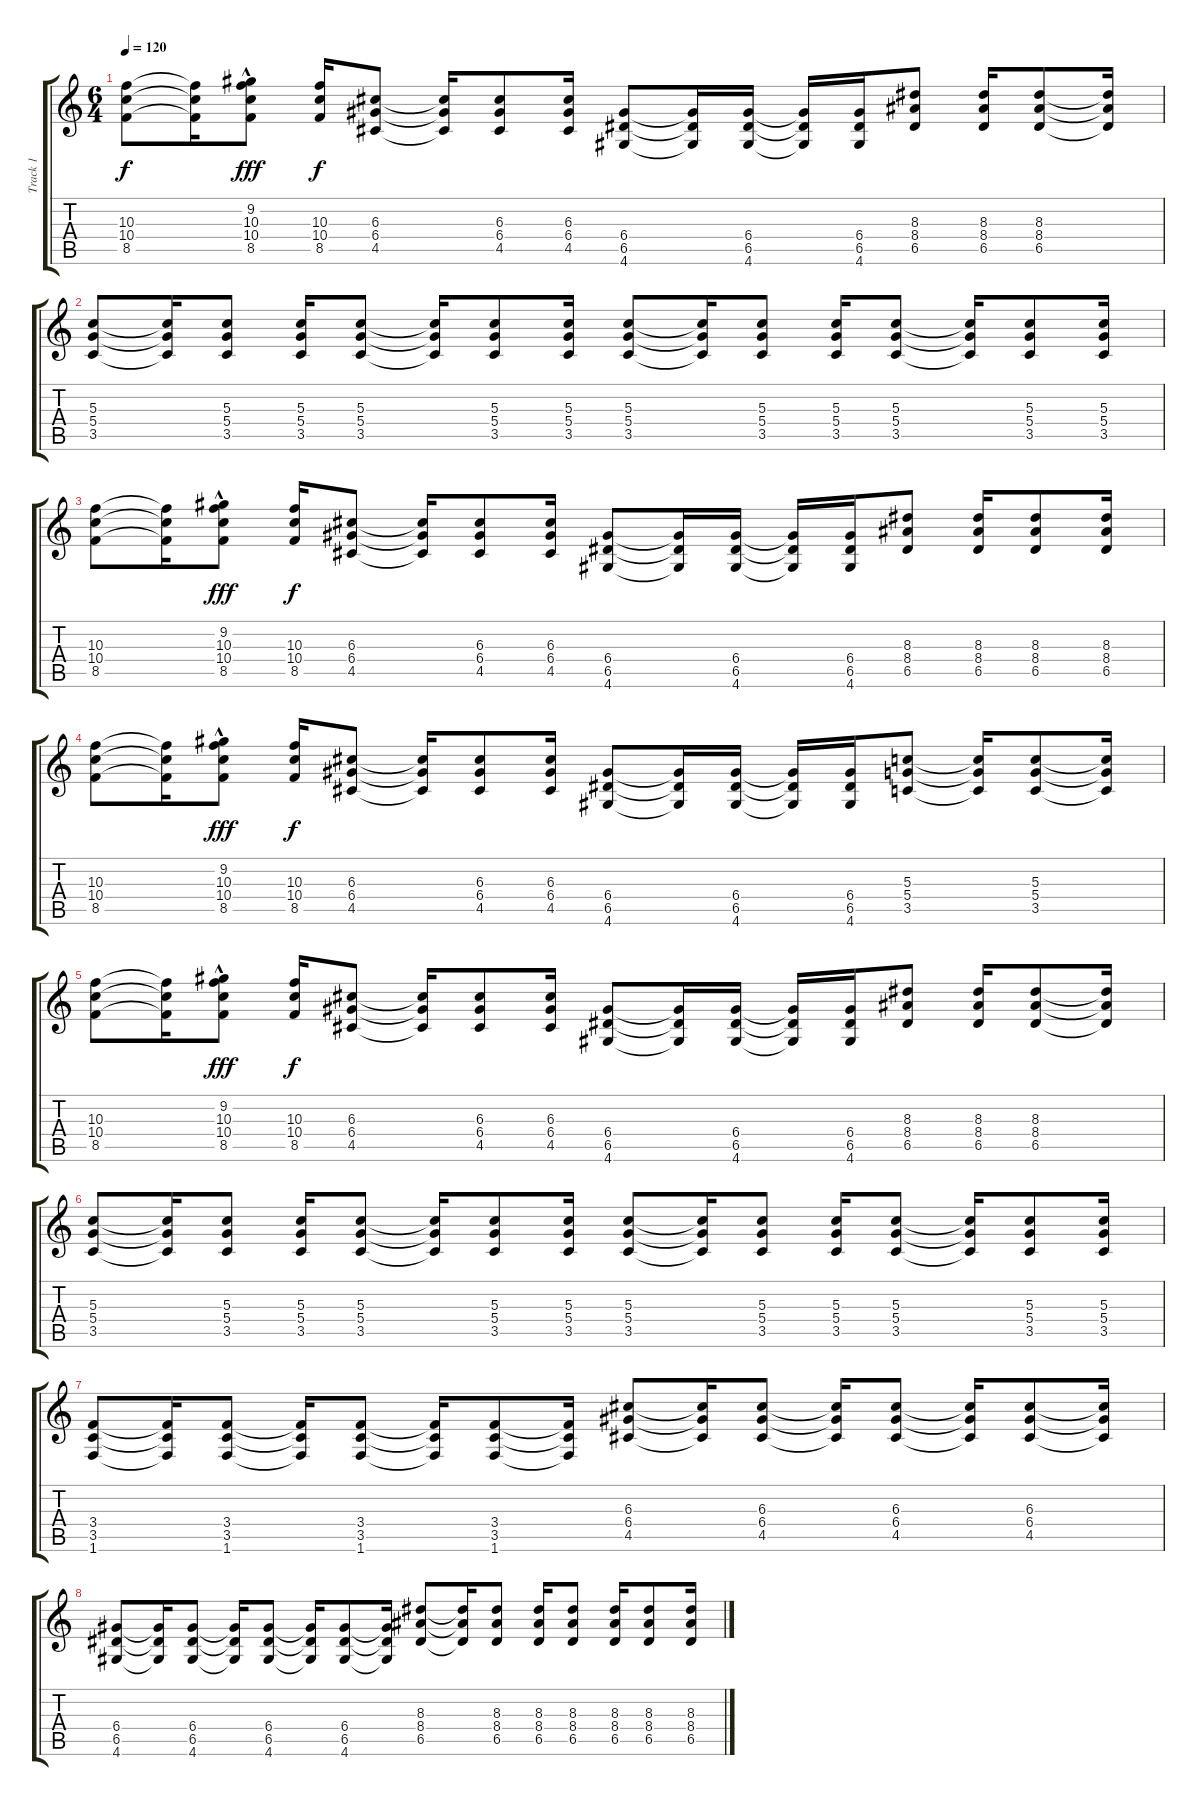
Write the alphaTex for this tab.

\track ("Track 1" "Track 1") {instrument distortionguitar}
\staff {score tabs}
\tuning (E4 B3 G3 D3 A2 E2) {hide}
\ts (6 4)
\tempo 120
\clef g2
\ks c
(10.3 10.4 8.5).8{dy f} (10.3{t} 10.4{t} 8.5{t}).16 (9.2{hac} 10.3 10.4 8.5).8{dy fff} (10.3 10.4 8.5).16{dy f} (6.3 6.4 4.5).8 (6.3{t} 6.4{t} 4.5{t}).16 (6.3 6.4 4.5).8 (6.3 6.4 4.5).16 (6.4 6.5 4.6).8 (6.4{t} 6.5{t} 4.6{t}).16 (6.4 6.5 4.6).16 (6.4{t} 6.5{t} 4.6{t}).16 (6.4 6.5 4.6).16 (8.3 8.4 6.5).8 (8.3 8.4 6.5).16 (8.3 8.4 6.5).8 (8.3{t} 8.4{t} 6.5{t}).16 |
(5.3 5.4 3.5).8 (5.3{t} 5.4{t} 3.5{t}).16 (5.3 5.4 3.5).8 (5.3 5.4 3.5).16 (5.3 5.4 3.5).8 (5.3{t} 5.4{t} 3.5{t}).16 (5.3 5.4 3.5).8 (5.3 5.4 3.5).16 (5.3 5.4 3.5).8 (5.3{t} 5.4{t} 3.5{t}).16 (5.3 5.4 3.5).8 (5.3 5.4 3.5).16 (5.3 5.4 3.5).8 (5.3{t} 5.4{t} 3.5{t}).16 (5.3 5.4 3.5).8 (5.3 5.4 3.5).16 |
(10.3 10.4 8.5).8 (10.3{t} 10.4{t} 8.5{t}).16 (9.2{hac} 10.3 10.4 8.5).8{dy fff} (10.3 10.4 8.5).16{dy f} (6.3 6.4 4.5).8 (6.3{t} 6.4{t} 4.5{t}).16 (6.3 6.4 4.5).8 (6.3 6.4 4.5).16 (6.4 6.5 4.6).8 (6.4{t} 6.5{t} 4.6{t}).16 (6.4 6.5 4.6).16 (6.4{t} 6.5{t} 4.6{t}).16 (6.4 6.5 4.6).16 (8.3 8.4 6.5).8 (8.3 8.4 6.5).16 (8.3 8.4 6.5).8 (8.3 8.4 6.5).16 |
(10.3 10.4 8.5).8 (10.3{t} 10.4{t} 8.5{t}).16 (9.2{hac} 10.3 10.4 8.5).8{dy fff} (10.3 10.4 8.5).16{dy f} (6.3 6.4 4.5).8 (6.3{t} 6.4{t} 4.5{t}).16 (6.3 6.4 4.5).8 (6.3 6.4 4.5).16 (6.4 6.5 4.6).8 (6.4{t} 6.5{t} 4.6{t}).16 (6.4 6.5 4.6).16 (6.4{t} 6.5{t} 4.6{t}).16 (6.4 6.5 4.6).16 (5.3 5.4 3.5).8 (5.3{t} 5.4{t} 3.5{t}).16 (5.3 5.4 3.5).8 (5.3{t} 5.4{t} 3.5{t}).16 |
(10.3 10.4 8.5).8 (10.3{t} 10.4{t} 8.5{t}).16 (9.2{hac} 10.3 10.4 8.5).8{dy fff} (10.3 10.4 8.5).16{dy f} (6.3 6.4 4.5).8 (6.3{t} 6.4{t} 4.5{t}).16 (6.3 6.4 4.5).8 (6.3 6.4 4.5).16 (6.4 6.5 4.6).8 (6.4{t} 6.5{t} 4.6{t}).16 (6.4 6.5 4.6).16 (6.4{t} 6.5{t} 4.6{t}).16 (6.4 6.5 4.6).16 (8.3 8.4 6.5).8 (8.3 8.4 6.5).16 (8.3 8.4 6.5).8 (8.3{t} 8.4{t} 6.5{t}).16 |
(5.3 5.4 3.5).8 (5.3{t} 5.4{t} 3.5{t}).16 (5.3 5.4 3.5).8 (5.3 5.4 3.5).16 (5.3 5.4 3.5).8 (5.3{t} 5.4{t} 3.5{t}).16 (5.3 5.4 3.5).8 (5.3 5.4 3.5).16 (5.3 5.4 3.5).8 (5.3{t} 5.4{t} 3.5{t}).16 (5.3 5.4 3.5).8 (5.3 5.4 3.5).16 (5.3 5.4 3.5).8 (5.3{t} 5.4{t} 3.5{t}).16 (5.3 5.4 3.5).8 (5.3 5.4 3.5).16 |
(3.4 3.5 1.6).8 (3.4{t} 3.5{t} 1.6{t}).16 (3.4 3.5 1.6).8 (3.4{t} 3.5{t} 1.6{t}).16 (3.4 3.5 1.6).8 (3.4{t} 3.5{t} 1.6{t}).16 (3.4 3.5 1.6).8 (3.4{t} 3.5{t} 1.6{t}).16 (6.3 6.4 4.5).8 (6.3{t} 6.4{t} 4.5{t}).16 (6.3 6.4 4.5).8 (6.3{t} 6.4{t} 4.5{t}).16 (6.3 6.4 4.5).8 (6.3{t} 6.4{t} 4.5{t}).16 (6.3 6.4 4.5).8 (6.3{t} 6.4{t} 4.5{t}).16 |
(6.4 6.5 4.6).8 (6.4{t} 6.5{t} 4.6{t}).16 (6.4 6.5 4.6).8 (6.4{t} 6.5{t} 4.6{t}).16 (6.4 6.5 4.6).8 (6.4{t} 6.5{t} 4.6{t}).16 (6.4 6.5 4.6).8 (6.4{t} 6.5{t} 4.6{t}).16 (8.3 8.4 6.5).8 (8.3{t} 8.4{t} 6.5{t}).16 (8.3 8.4 6.5).8 (8.3 8.4 6.5).16 (8.3 8.4 6.5).8 (8.3 8.4 6.5).16 (8.3 8.4 6.5).8 (8.3 8.4 6.5).16
